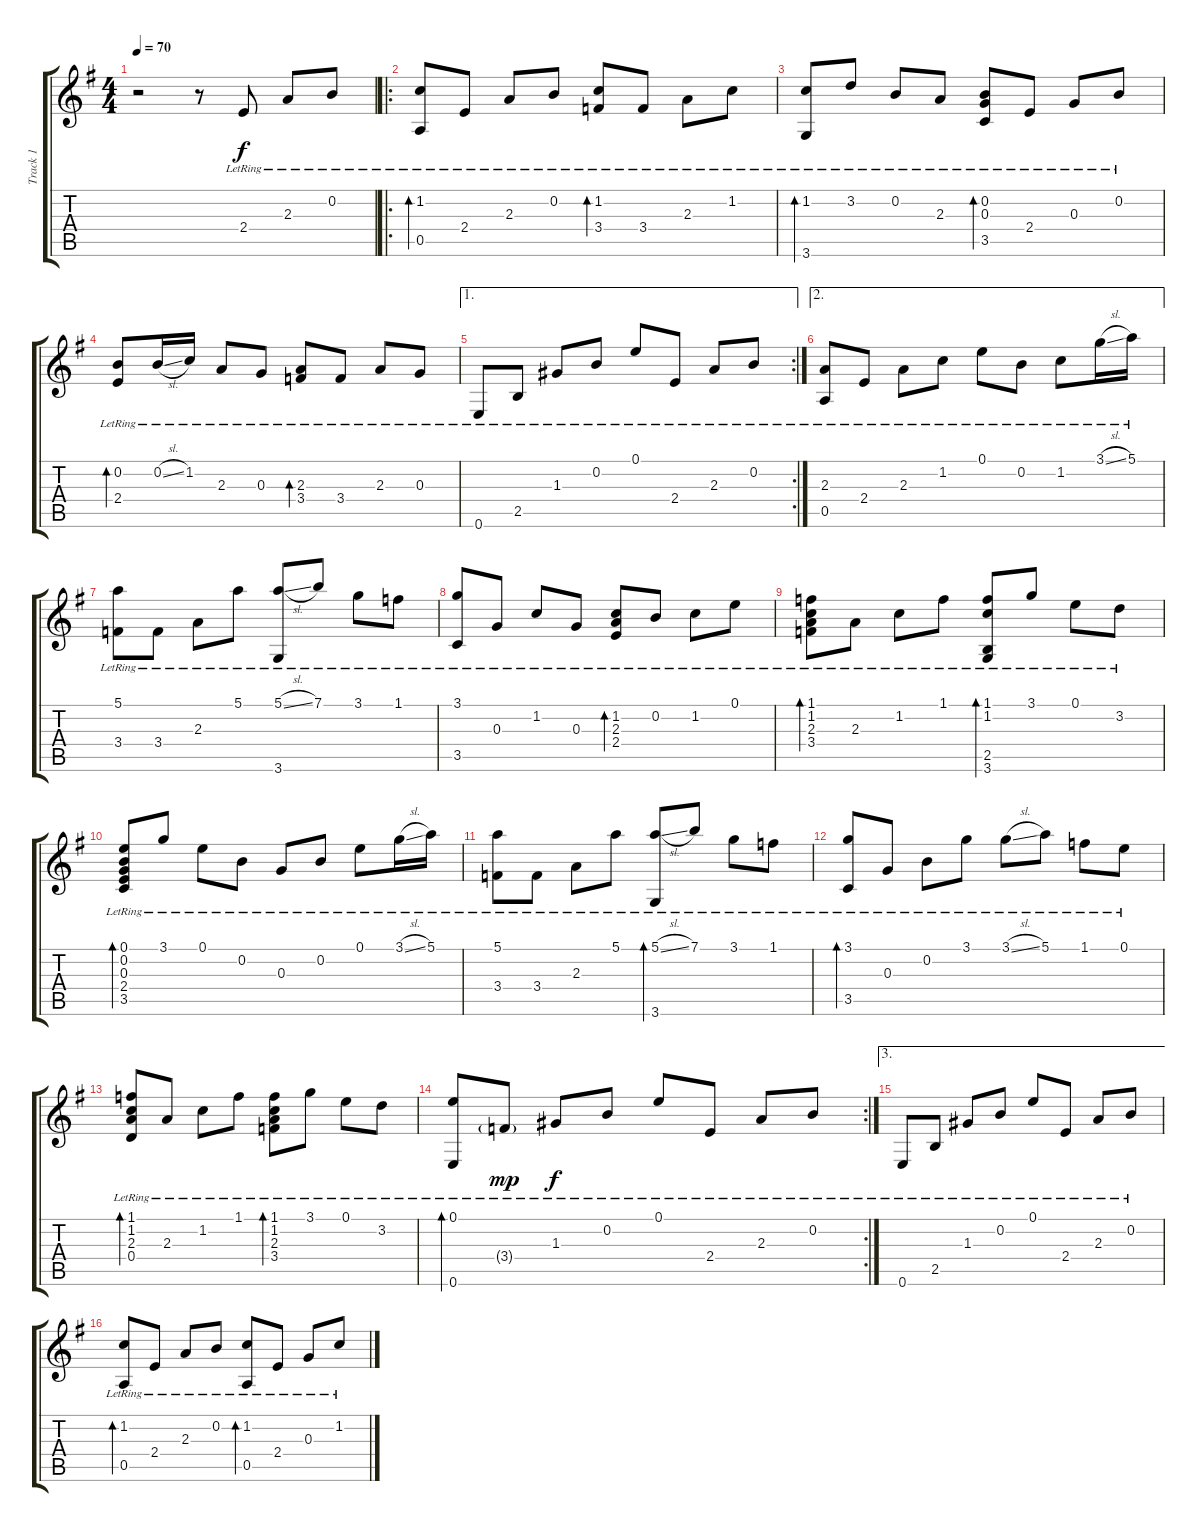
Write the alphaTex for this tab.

\track ("Track 1" "Track 1") {instrument acousticguitarnylon}
\staff {score tabs}
\tuning (E4 B3 G3 D3 A2 E2) {hide}
\ts (4 4)
\tempo 70
\clef g2
\ks g
r.2{dy f instrument acousticguitarnylon} r.8 2.4{lr}.8 2.3{lr}.8 0.2{lr}.8 |
\ro
(1.2{lr} 0.5{lr}).8{bd 60} 2.4{lr}.8 2.3{lr}.8 0.2{lr}.8 (1.2{lr} 3.4{lr}).8{bd 60} 3.4{lr}.8 2.3{lr}.8 1.2{lr}.8 |
(1.2{lr} 3.6{lr}).8{bd 60} 3.2{lr}.8 0.2{lr}.8 2.3{lr}.8 (0.2{lr} 0.3{lr} 3.5{lr}).8{bd 240} 2.4{lr}.8 0.3{lr}.8 0.2{lr}.8 |
(0.2{lr} 2.4{lr}).8{bd 240} 0.2{sl lr}.16 1.2{lr}.16 2.3{lr}.8 0.3{lr}.8 (2.3{lr} 3.4{lr}).8{bd 240} 3.4{lr}.8 2.3{lr}.8 0.3{lr}.8 |
\ae 1
\rc 2
0.6{lr}.8 2.5{lr}.8 1.3{lr}.8 0.2{lr}.8 0.1{lr}.8 2.4{lr}.8 2.3{lr}.8 0.2{lr}.8 |
\ae 2
(2.3{lr} 0.5{lr}).8 2.4{lr}.8 2.3{lr}.8 1.2{lr}.8 0.1{lr}.8 0.2{lr}.8 1.2{lr}.8 3.1{sl lr}.16 5.1{lr}.16 |
(5.1{lr} 3.4{lr}).8 3.4{lr}.8 2.3{lr}.8 5.1{lr}.8 (5.1{sl lr} 3.6{lr}).8 7.1{lr}.8 3.1{lr}.8 1.1{lr}.8 |
(3.1{lr} 3.5{lr}).8 0.3{lr}.8 1.2{lr}.8 0.3{lr}.8 (1.2{lr} 2.3{lr} 2.4{lr}).8{bd 240} 0.2{lr}.8 1.2{lr}.8 0.1{lr}.8 |
(1.1{lr} 1.2{lr} 2.3{lr} 3.4{lr}).8{bd 60} 2.3{lr}.8 1.2{lr}.8 1.1{lr}.8 (1.1{lr} 1.2{lr} 2.5{lr} 3.6{lr}).8{bd 60} 3.1{lr}.8 0.1{lr}.8 3.2{lr}.8 |
(0.1{lr} 0.2{lr} 0.3{lr} 2.4{lr} 3.5{lr}).8{bd 240} 3.1{lr}.8 0.1{lr}.8 0.2{lr}.8 0.3{lr}.8 0.2{lr}.8 0.1{lr}.8 3.1{sl lr}.16 5.1{lr}.16 |
(5.1{lr} 3.4{lr}).8 3.4{lr}.8 2.3{lr}.8 5.1{lr}.8 (5.1{sl lr} 3.6{lr}).8{bd 60} 7.1{lr}.8 3.1{lr}.8 1.1{lr}.8 |
(3.1{lr} 3.5{lr}).8{bd 240} 0.3{lr}.8 0.2{lr}.8 3.1{lr}.8 3.1{sl lr}.8 5.1{lr}.8 1.1{lr}.8 0.1{lr}.8 |
(1.1{lr} 1.2{lr} 2.3{lr} 0.4{lr}).8{bd 240} 2.3{lr}.8 1.2{lr}.8 1.1{lr}.8 (1.1{lr} 1.2{lr} 2.3{lr} 3.4{lr}).8{bd 240} 3.1{lr}.8 0.1{lr}.8 3.2{lr}.8 |
\rc 2
(0.1{lr} 0.6{lr}).8{bd 240} 3.4{g lr}.8{dy mp} 1.3{lr}.8{dy f} 0.2{lr}.8 0.1{lr}.8 2.4{lr}.8 2.3{lr}.8 0.2{lr}.8 |
\ae 3
0.6{lr}.8 2.5{lr}.8 1.3{lr}.8 0.2{lr}.8 0.1{lr}.8 2.4{lr}.8 2.3{lr}.8 0.2{lr}.8 |
(1.2{lr} 0.5{lr}).8{bd 60} 2.4{lr}.8 2.3{lr}.8 0.2{lr}.8 (1.2{lr} 0.5{lr}).8{bd 240} 2.4{lr}.8 0.3{lr}.8 1.2{lr}.8
